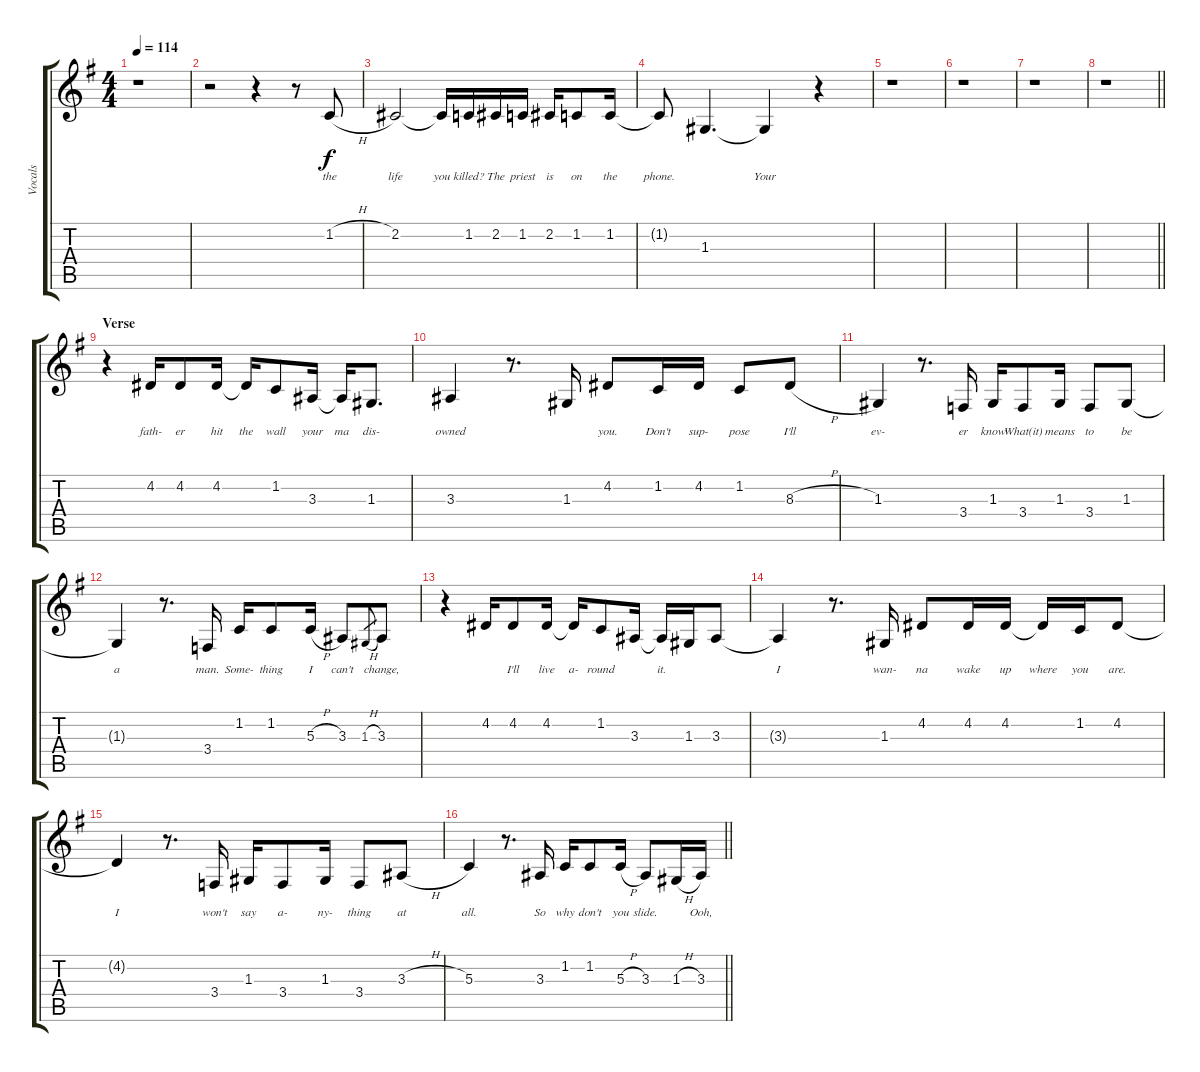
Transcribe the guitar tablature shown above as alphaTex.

\track ("Vocals" "Vocals") {instrument lead8bassandlead}
\staff {score tabs}
\tuning (E4 B3 G3 D3 A2 E2) {hide}
\ts (4 4)
\tempo 114
\clef g2
\ks g
r.1{dy f} |
r.2 r.4 r.8 1.2{h}.8{lyrics (0 "the") lyrics (1 "") lyrics (2 "") lyrics (3 "") lyrics (4 "")} |
2.2.2{lyrics (0 "life") lyrics (1 "") lyrics (2 "") lyrics (3 "") lyrics (4 "")} 2.2{t}.16{lyrics (0 "you") lyrics (1 "") lyrics (2 "") lyrics (3 "") lyrics (4 "")} 1.2.16{lyrics (0 "killed?") lyrics (1 "") lyrics (2 "") lyrics (3 "") lyrics (4 "")} 2.2.16{lyrics (0 "The") lyrics (1 "") lyrics (2 "") lyrics (3 "") lyrics (4 "")} 1.2.16{lyrics (0 "priest") lyrics (1 "") lyrics (2 "") lyrics (3 "") lyrics (4 "")} 2.2.16{lyrics (0 "is") lyrics (1 "") lyrics (2 "") lyrics (3 "") lyrics (4 "")} 1.2.8{lyrics (0 "on") lyrics (1 "") lyrics (2 "") lyrics (3 "") lyrics (4 "")} 1.2.16{lyrics (0 "the") lyrics (1 "") lyrics (2 "") lyrics (3 "") lyrics (4 "")} |
1.2{t}.8{lyrics (0 "phone.") lyrics (1 "") lyrics (2 "") lyrics (3 "") lyrics (4 "")} 1.3.4{d lyrics (0 "") lyrics (1 "") lyrics (2 "") lyrics (3 "") lyrics (4 "")} 1.3{t}.4{lyrics (0 "Your") lyrics (1 "") lyrics (2 "") lyrics (3 "") lyrics (4 "")} r.4 |
r.1 |
r.1 |
r.1 |
\barLineRight lightlight
r.1 |
\section ("" "Verse")
r.4 4.2.16{lyrics (0 "fath-") lyrics (1 "") lyrics (2 "") lyrics (3 "") lyrics (4 "")} 4.2.8{lyrics (0 "er") lyrics (1 "") lyrics (2 "") lyrics (3 "") lyrics (4 "")} 4.2.16{lyrics (0 "hit") lyrics (1 "") lyrics (2 "") lyrics (3 "") lyrics (4 "")} 4.2{t}.16{lyrics (0 "the") lyrics (1 "") lyrics (2 "") lyrics (3 "") lyrics (4 "")} 1.2.8{lyrics (0 "wall") lyrics (1 "") lyrics (2 "") lyrics (3 "") lyrics (4 "")} 3.3.16{lyrics (0 "your") lyrics (1 "") lyrics (2 "") lyrics (3 "") lyrics (4 "")} 3.3{t}.16{lyrics (0 "ma") lyrics (1 "") lyrics (2 "") lyrics (3 "") lyrics (4 "")} 1.3.8{d lyrics (0 "dis-") lyrics (1 "") lyrics (2 "") lyrics (3 "") lyrics (4 "")} |
3.3.4{lyrics (0 "owned") lyrics (1 "") lyrics (2 "") lyrics (3 "") lyrics (4 "")} r.8{d} 1.3.16{lyrics (0 "") lyrics (1 "") lyrics (2 "") lyrics (3 "") lyrics (4 "")} 4.2.8{lyrics (0 "you.") lyrics (1 "") lyrics (2 "") lyrics (3 "") lyrics (4 "")} 1.2.16{lyrics (0 "Don't") lyrics (1 "") lyrics (2 "") lyrics (3 "") lyrics (4 "")} 4.2.16{lyrics (0 "sup-") lyrics (1 "") lyrics (2 "") lyrics (3 "") lyrics (4 "")} 1.2.8{lyrics (0 "pose") lyrics (1 "") lyrics (2 "") lyrics (3 "") lyrics (4 "")} 8.3{h}.8{lyrics (0 "I'll") lyrics (1 "") lyrics (2 "") lyrics (3 "") lyrics (4 "")} |
1.3.4{lyrics (0 "ev-") lyrics (1 "") lyrics (2 "") lyrics (3 "") lyrics (4 "")} r.8{d} 3.4.16{lyrics (0 "er") lyrics (1 "") lyrics (2 "") lyrics (3 "") lyrics (4 "")} 1.3.16{lyrics (0 "know") lyrics (1 "") lyrics (2 "") lyrics (3 "") lyrics (4 "")} 3.4.8{lyrics (0 "What(it)") lyrics (1 "") lyrics (2 "") lyrics (3 "") lyrics (4 "")} 1.3.16{lyrics (0 "means") lyrics (1 "") lyrics (2 "") lyrics (3 "") lyrics (4 "")} 3.4.8{lyrics (0 "to") lyrics (1 "") lyrics (2 "") lyrics (3 "") lyrics (4 "")} 1.3.8{lyrics (0 "be") lyrics (1 "") lyrics (2 "") lyrics (3 "") lyrics (4 "")} |
1.3{t}.4{lyrics (0 "a") lyrics (1 "") lyrics (2 "") lyrics (3 "") lyrics (4 "")} r.8{d} 3.4.16{lyrics (0 "man.") lyrics (1 "") lyrics (2 "") lyrics (3 "") lyrics (4 "")} 1.2.16{lyrics (0 "Some-") lyrics (1 "") lyrics (2 "") lyrics (3 "") lyrics (4 "")} 1.2.8{lyrics (0 "thing") lyrics (1 "") lyrics (2 "") lyrics (3 "") lyrics (4 "")} 5.3{h}.16{lyrics (0 "I") lyrics (1 "") lyrics (2 "") lyrics (3 "") lyrics (4 "")} 3.3.8{lyrics (0 "can't") lyrics (1 "") lyrics (2 "") lyrics (3 "") lyrics (4 "")} 1.3{h}.8{lyrics (0 "") lyrics (1 "") lyrics (2 "") lyrics (3 "") lyrics (4 "") gr} 3.3.8{lyrics (0 "change,") lyrics (1 "") lyrics (2 "") lyrics (3 "") lyrics (4 "")} |
r.4 4.2.16{lyrics (0 "") lyrics (1 "") lyrics (2 "") lyrics (3 "") lyrics (4 "")} 4.2.8{lyrics (0 "I'll") lyrics (1 "") lyrics (2 "") lyrics (3 "") lyrics (4 "")} 4.2.16{lyrics (0 "live") lyrics (1 "") lyrics (2 "") lyrics (3 "") lyrics (4 "")} 4.2{t}.16{lyrics (0 "a-") lyrics (1 "") lyrics (2 "") lyrics (3 "") lyrics (4 "")} 1.2.8{lyrics (0 "round") lyrics (1 "") lyrics (2 "") lyrics (3 "") lyrics (4 "")} 3.3.16{lyrics (0 "") lyrics (1 "") lyrics (2 "") lyrics (3 "") lyrics (4 "")} 3.3{t}.16{lyrics (0 "it.") lyrics (1 "") lyrics (2 "") lyrics (3 "") lyrics (4 "")} 1.3.16{lyrics (0 "") lyrics (1 "") lyrics (2 "") lyrics (3 "") lyrics (4 "")} 3.3.8{lyrics (0 "") lyrics (1 "") lyrics (2 "") lyrics (3 "") lyrics (4 "")} |
3.3{t}.4{lyrics (0 "I") lyrics (1 "") lyrics (2 "") lyrics (3 "") lyrics (4 "")} r.8{d} 1.3.16{lyrics (0 "wan-") lyrics (1 "") lyrics (2 "") lyrics (3 "") lyrics (4 "")} 4.2.8{lyrics (0 "na") lyrics (1 "") lyrics (2 "") lyrics (3 "") lyrics (4 "")} 4.2.16{lyrics (0 "wake") lyrics (1 "") lyrics (2 "") lyrics (3 "") lyrics (4 "")} 4.2.16{lyrics (0 "up") lyrics (1 "") lyrics (2 "") lyrics (3 "") lyrics (4 "")} 4.2{t}.16{lyrics (0 "where") lyrics (1 "") lyrics (2 "") lyrics (3 "") lyrics (4 "")} 1.2.16{lyrics (0 "you") lyrics (1 "") lyrics (2 "") lyrics (3 "") lyrics (4 "")} 4.2.8{lyrics (0 "are.") lyrics (1 "") lyrics (2 "") lyrics (3 "") lyrics (4 "")} |
4.2{t}.4{lyrics (0 "I") lyrics (1 "") lyrics (2 "") lyrics (3 "") lyrics (4 "")} r.8{d} 3.4.16{lyrics (0 "won't") lyrics (1 "") lyrics (2 "") lyrics (3 "") lyrics (4 "")} 1.3.16{lyrics (0 "say") lyrics (1 "") lyrics (2 "") lyrics (3 "") lyrics (4 "")} 3.4.8{lyrics (0 "a-") lyrics (1 "") lyrics (2 "") lyrics (3 "") lyrics (4 "")} 1.3.16{lyrics (0 "ny-") lyrics (1 "") lyrics (2 "") lyrics (3 "") lyrics (4 "")} 3.4.8{lyrics (0 "thing") lyrics (1 "") lyrics (2 "") lyrics (3 "") lyrics (4 "")} 3.3{h}.8{lyrics (0 "at") lyrics (1 "") lyrics (2 "") lyrics (3 "") lyrics (4 "")} |
\barLineRight lightlight
5.3.4{lyrics (0 "all.") lyrics (1 "") lyrics (2 "") lyrics (3 "") lyrics (4 "")} r.8{d} 3.3.16{lyrics (0 "So") lyrics (1 "") lyrics (2 "") lyrics (3 "") lyrics (4 "")} 1.2.16{lyrics (0 "why") lyrics (1 "") lyrics (2 "") lyrics (3 "") lyrics (4 "")} 1.2.8{lyrics (0 "don't") lyrics (1 "") lyrics (2 "") lyrics (3 "") lyrics (4 "")} 5.3{h}.16{lyrics (0 "you") lyrics (1 "") lyrics (2 "") lyrics (3 "") lyrics (4 "")} 3.3.8{lyrics (0 "slide.") lyrics (1 "") lyrics (2 "") lyrics (3 "") lyrics (4 "")} 1.3{h}.16{lyrics (0 "") lyrics (1 "") lyrics (2 "") lyrics (3 "") lyrics (4 "")} 3.3.16{lyrics (0 "Ooh,") lyrics (1 "") lyrics (2 "") lyrics (3 "") lyrics (4 "")}
